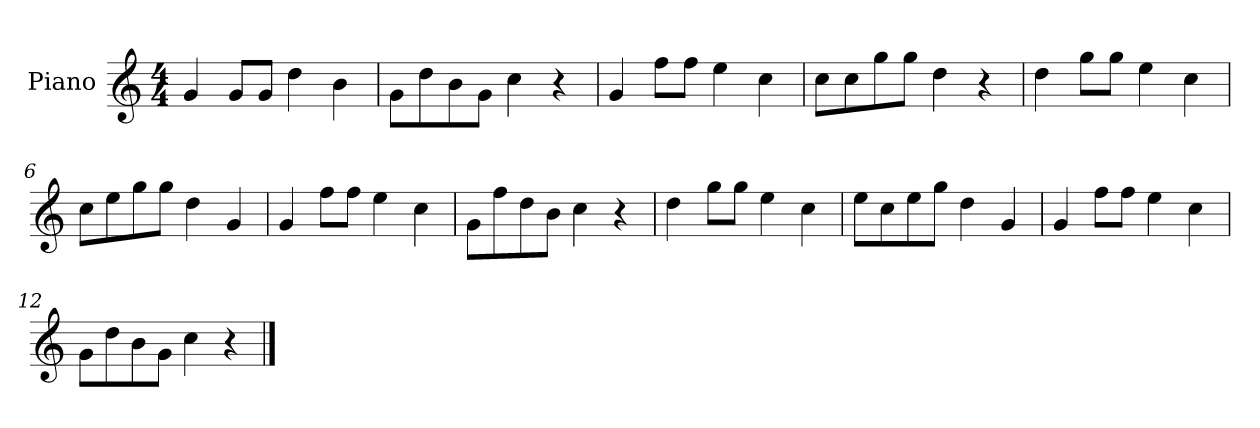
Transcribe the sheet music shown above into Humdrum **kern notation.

**kern
*part1
*staff1
*I"Piano
*I'P-no
*clefG2
*k[]
*M4/4
*MM90
=1
4g/
8g/L
8g/J
4dd\
4b\
=2
8g\L
8dd\
8b\
8g\J
4cc\
4r
=3
4g/
8ff\L
8ff\J
4ee\
4cc\
=4
8cc\L
8cc\
8gg\
8gg\J
4dd\
4r
=5
4dd\
8gg\L
8gg\J
4ee\
4cc\
=6
8cc\L
8ee\
8gg\
8gg\J
4dd\
4g/
=7
4g/
8ff\L
8ff\J
4ee\
4cc\
!!LO:LB:g=z
=8
8g\L
8ff\
8dd\
8b\J
4cc\
4r
=9
4dd\
8gg\L
8gg\J
4ee\
4cc\
=10
8ee\L
8cc\
8ee\
8gg\J
4dd\
4g/
=11
4g/
8ff\L
8ff\J
4ee\
4cc\
=12
8g\L
8dd\
8b\
8g\J
4cc\
4r
==
*-
